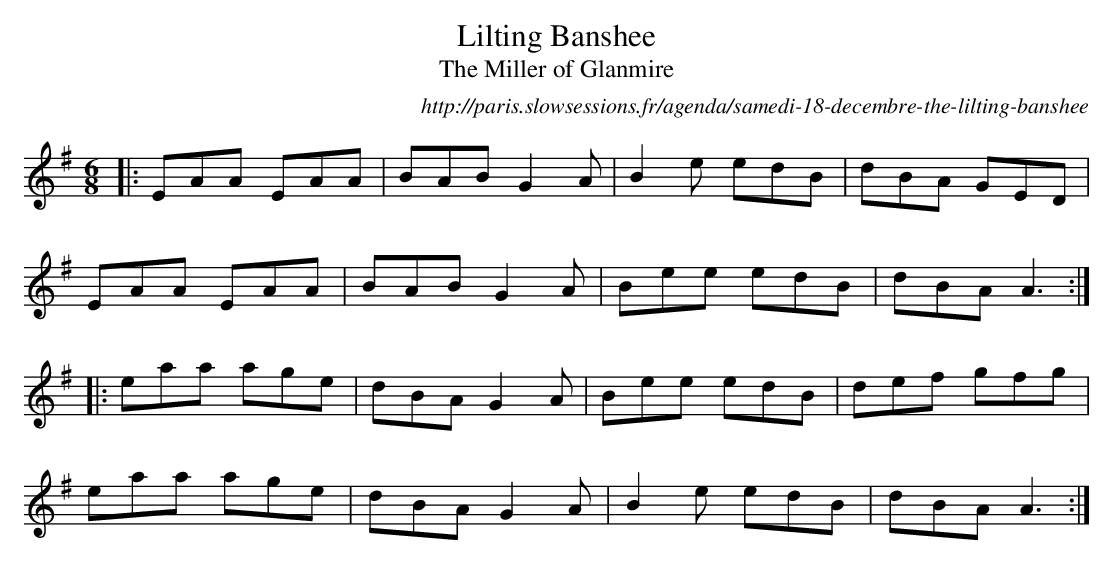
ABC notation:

X:1
T: Lilting Banshee
T: The Miller of Glanmire
O:http://paris.slowsessions.fr/agenda/samedi-18-decembre-the-lilting-banshee
M: 6/8
L: 1/8
K: Ador
|: EAA EAA | BAB G2A | B2e edB | dBA GED |
   EAA EAA | BAB G2A | Bee edB | dBA A3 :|
|: eaa age | dBA G2A | Bee edB | def gfg |
   eaa age | dBA G2A | B2e edB | dBA A3 :|
